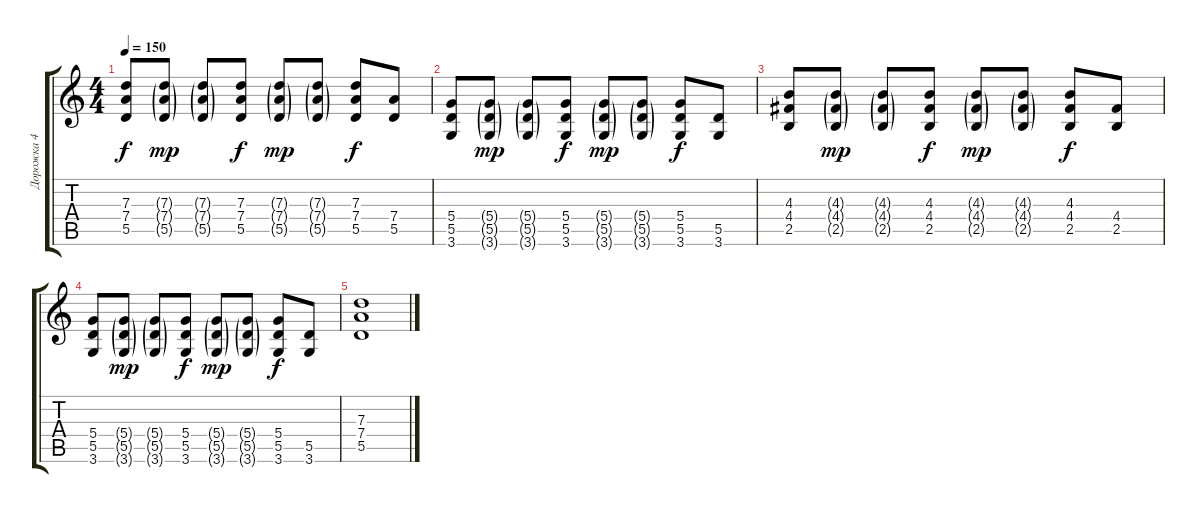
\track ("Дорожка 4" "Дорожка 4") {instrument distortionguitar}
\staff {score tabs}
\tuning (E4 B3 G3 D3 A2 E2) {hide}
\ts (4 4)
\tempo 150
\clef g2
\ks c
(7.3 7.4 5.5).8{dy f} (7.3{g} 7.4{g} 5.5{g}).8{dy mp} (7.3{g} 7.4{g} 5.5{g}).8 (7.3 7.4 5.5).8{dy f} (7.3{g} 7.4{g} 5.5{g}).8{dy mp} (7.3{g} 7.4{g} 5.5{g}).8 (7.3 7.4 5.5).8{dy f} (7.4 5.5).8 |
(5.4 5.5 3.6).8 (5.4{g} 5.5{g} 3.6{g}).8{dy mp} (5.4{g} 5.5{g} 3.6{g}).8 (5.4 5.5 3.6).8{dy f} (5.4{g} 5.5{g} 3.6{g}).8{dy mp} (5.4{g} 5.5{g} 3.6{g}).8 (5.4 5.5 3.6).8{dy f} (5.5 3.6).8 |
(4.3 4.4 2.5).8 (4.3{g} 4.4{g} 2.5{g}).8{dy mp} (4.3{g} 4.4{g} 2.5{g}).8 (4.3 4.4 2.5).8{dy f} (4.3{g} 4.4{g} 2.5{g}).8{dy mp} (4.3{g} 4.4{g} 2.5{g}).8 (4.3 4.4 2.5).8{dy f} (4.4 2.5).8 |
(5.4 5.5 3.6).8 (5.4{g} 5.5{g} 3.6{g}).8{dy mp} (5.4{g} 5.5{g} 3.6{g}).8 (5.4 5.5 3.6).8{dy f} (5.4{g} 5.5{g} 3.6{g}).8{dy mp} (5.4{g} 5.5{g} 3.6{g}).8 (5.4 5.5 3.6).8{dy f} (5.5 3.6).8 |
(7.3 7.4 5.5).1
